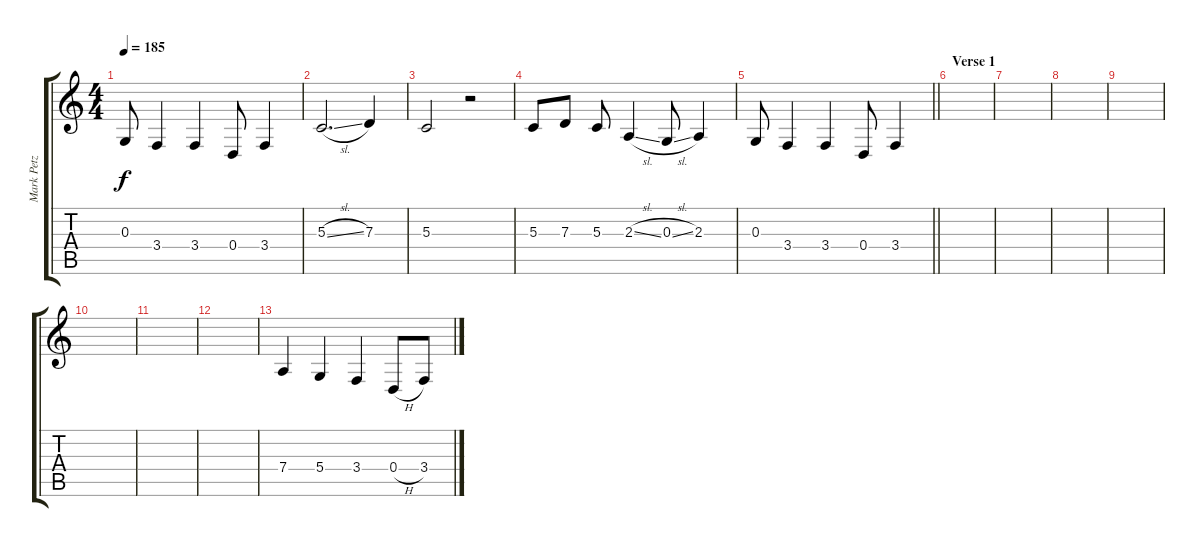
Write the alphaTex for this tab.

\track ("Mark Petz (Tenor Sax)" "Mark Petz ") {instrument tenorsax}
\staff {score tabs}
\tuning (E4 B3 G3 D3 A2 E2) {hide}
\ts (4 4)
\tempo 185
\clef g2
\ks c
0.3.8{dy f} 3.4.4 3.4.4 0.4.8 3.4.4 |
5.3{sl}.2{d} 7.3.4 |
5.3.2 r.2 |
5.3.8 7.3.8 5.3.8 2.3{sl}.4 0.3{sl}.8 2.3.4 |
\barLineRight lightlight
0.3.8 3.4.4 3.4.4 0.4.8 3.4.4 |
\section ("" "Verse 1")
|
|
|
|
|
|
|
7.4.4 5.4.4 3.4.4 0.4{h}.8 3.4.8
